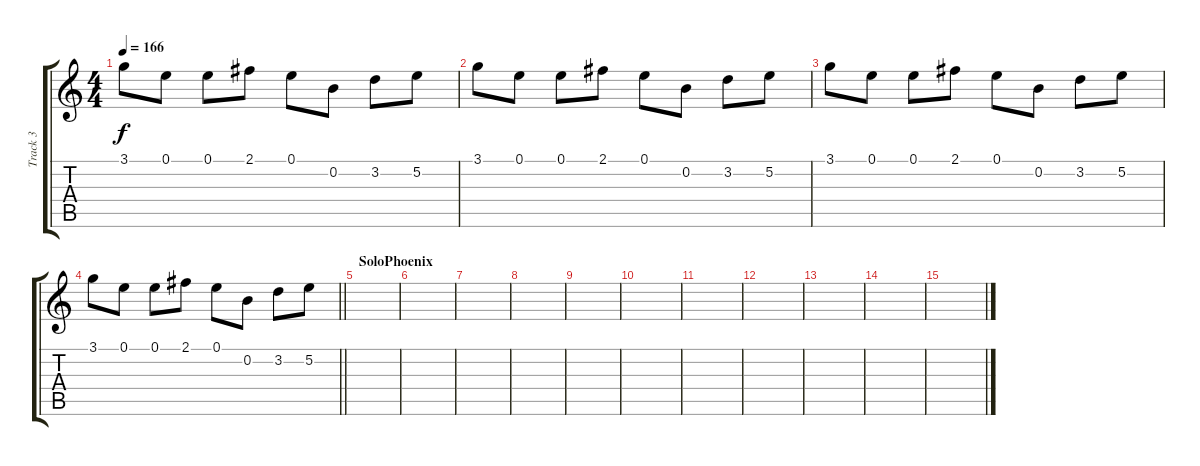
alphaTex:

\track ("Track 3" "Track 3") {instrument distortionguitar}
\staff {score tabs}
\tuning (E4 B3 G3 D3 A2 D2) {hide}
\ts (4 4)
\tempo 166
\clef g2
\ks aminor
3.1.8{dy f} 0.1.8 0.1.8 2.1.8 0.1.8 0.2.8 3.2.8 5.2.8 |
3.1.8 0.1.8 0.1.8 2.1.8 0.1.8 0.2.8 3.2.8 5.2.8 |
3.1.8 0.1.8 0.1.8 2.1.8 0.1.8 0.2.8 3.2.8 5.2.8 |
\barLineRight lightlight
3.1.8 0.1.8 0.1.8 2.1.8 0.1.8 0.2.8 3.2.8 5.2.8 |
\section ("" "SoloPhoenix")
\ks c
|
|
|
|
|
|
|
|
|
|
\ks aminor
